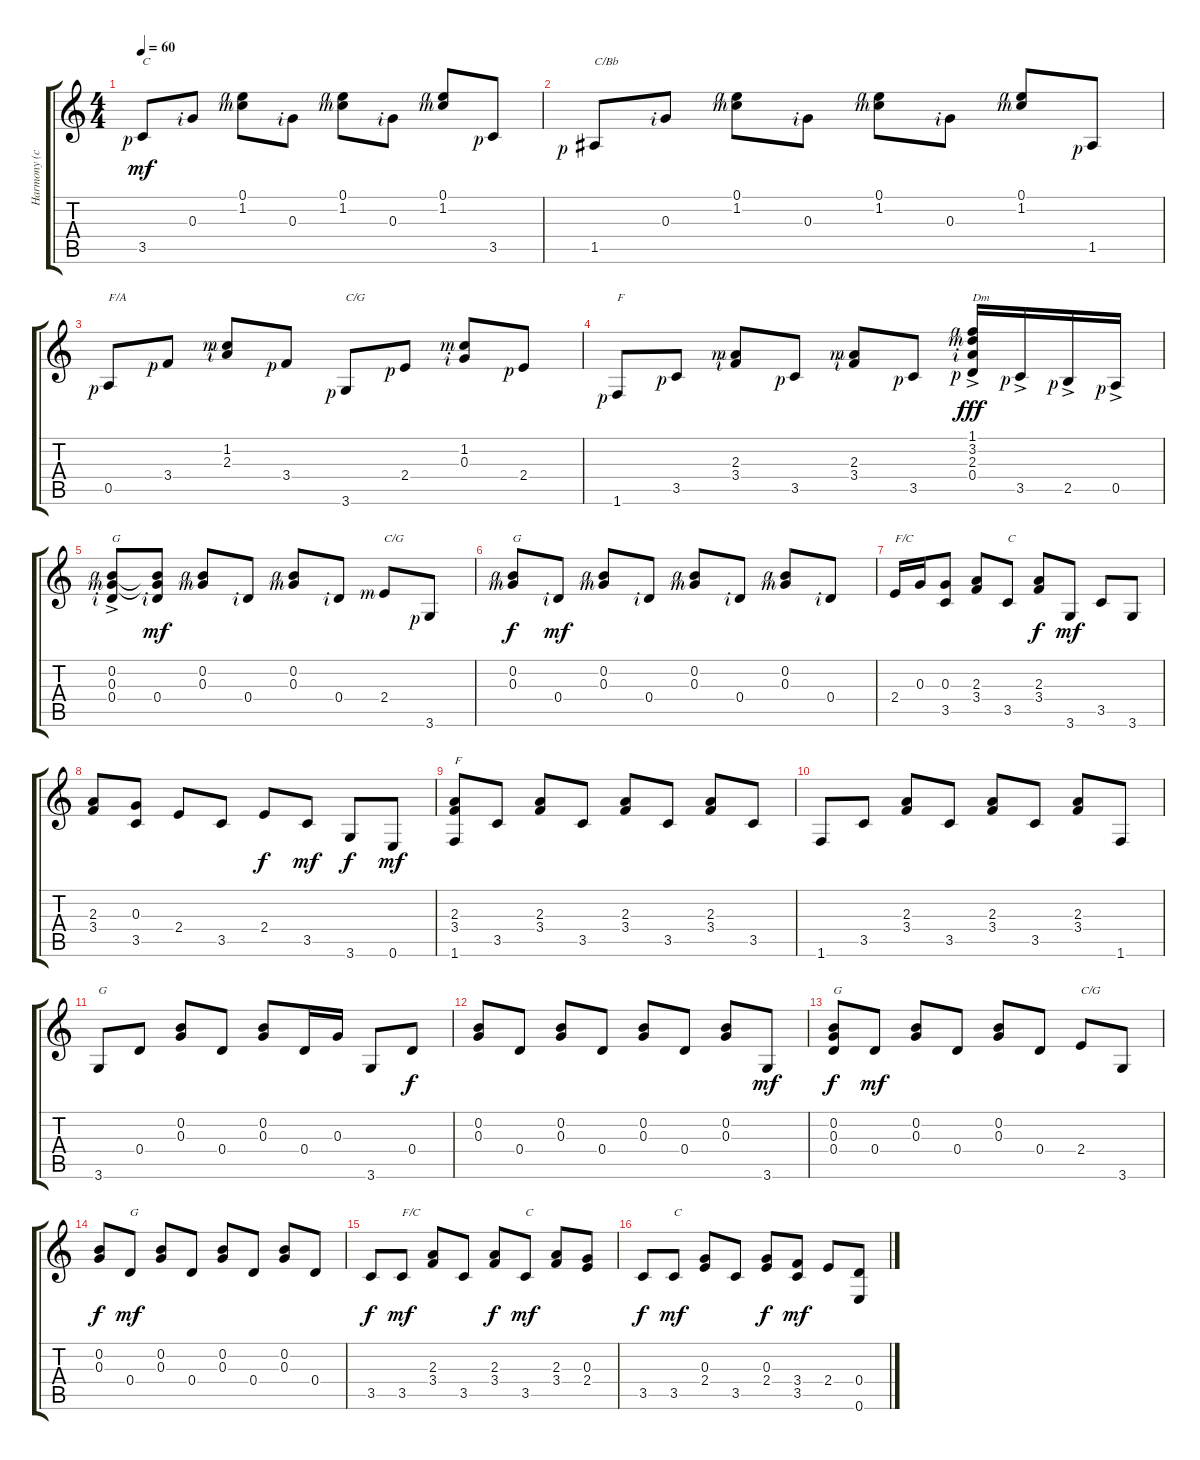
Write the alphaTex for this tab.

\track ("Harmony (chord arpeggios)" "Harmony (c") {instrument acousticguitarnylon}
\staff {score tabs}
\tuning (E4 B3 G3 D3 A2 E2) {hide}
\ts (4 4)
\tempo 60
\clef g2
\ks c
3.5{rf 1}.8{txt "C   " dy mf instrument acousticguitarnylon} 0.3{rf 2}.8 (0.1{rf 4} 1.2{rf 3}).8 0.3{rf 2}.8 (0.1{rf 4} 1.2{rf 3}).8 0.3{rf 2}.8 (0.1{rf 4} 1.2{rf 3}).8 3.5{rf 1}.8 |
1.5{rf 1}.8{txt "C/Bb"} 0.3{rf 2}.8 (0.1{rf 4} 1.2{rf 3}).8 0.3{rf 2}.8 (0.1{rf 4} 1.2{rf 3}).8 0.3{rf 2}.8 (0.1{rf 4} 1.2{rf 3}).8 1.5{rf 1}.8 |
0.5{rf 1}.8{txt "F/A"} 3.4{rf 1}.8 (1.2{rf 3} 2.3{rf 2}).8 3.4{rf 1}.8 3.6{rf 1}.8{txt "C/G"} 2.4{rf 1}.8 (1.2{rf 3} 0.3{rf 2}).8 2.4{rf 1}.8 |
1.6{rf 1}.8{txt "F"} 3.5{rf 1}.8 (2.3{rf 3} 3.4{rf 2}).8 3.5{rf 1}.8 (2.3{rf 3} 3.4{rf 2}).8 3.5{rf 1}.8 (1.1{ac rf 4} 3.2{ac rf 3} 2.3{ac rf 2} 0.4{ac rf 1}).16{txt "Dm" dy fff} 3.5{ac rf 1}.16 2.5{ac rf 1}.16 0.5{ac rf 1}.16 |
(0.2{ac rf 4} 0.3{ac rf 3} 0.4{ac rf 2}).8{txt "G"} (0.2{t} 0.3{t} 0.4{rf 2}).8{dy mf} (0.2{rf 4} 0.3{rf 3}).8 0.4{rf 2}.8 (0.2{rf 4} 0.3{rf 3}).8 0.4{rf 2}.8 2.4{rf 3}.8{txt "C/G"} 3.6{rf 1}.8 |
(0.2{rf 4} 0.3{rf 3}).8{txt "G" dy f} 0.4{rf 2}.8{dy mf} (0.2{rf 4} 0.3{rf 3}).8 0.4{rf 2}.8 (0.2{rf 4} 0.3{rf 3}).8 0.4{rf 2}.8 (0.2{rf 4} 0.3{rf 3}).8 0.4{rf 2}.8 |
2.4.16{txt "F/C"} 0.3.16 (0.3 3.5).8 (2.3 3.4).8 3.5.8{txt "C"} (2.3 3.4).8{dy f} 3.6.8{dy mf} 3.5.8 3.6.8 |
(2.3 3.4).8 (0.3 3.5).8 2.4.8 3.5.8 2.4.8{dy f} 3.5.8{dy mf} 3.6.8{dy f} 0.6.8{dy mf} |
(2.3 3.4 1.6).8{txt "F"} 3.5.8 (2.3 3.4).8 3.5.8 (2.3 3.4).8 3.5.8 (2.3 3.4).8 3.5.8 |
1.6.8 3.5.8 (2.3 3.4).8 3.5.8 (2.3 3.4).8 3.5.8 (2.3 3.4).8 1.6.8 |
3.6.8{txt "G"} 0.4.8 (0.2 0.3).8 0.4.8 (0.2 0.3).8 0.4.16 0.3.16 3.6.8 0.4.8{dy f} |
(0.2 0.3).8 0.4.8 (0.2 0.3).8 0.4.8 (0.2 0.3).8 0.4.8 (0.2 0.3).8 3.6.8{dy mf} |
(0.2 0.3 0.4).8{txt "G" dy f} 0.4.8{dy mf} (0.2 0.3).8 0.4.8 (0.2 0.3).8 0.4.8 2.4.8{txt "C/G"} 3.6.8 |
(0.2 0.3).8{dy f} 0.4.8{txt "G" dy mf} (0.2 0.3).8 0.4.8 (0.2 0.3).8 0.4.8 (0.2 0.3).8 0.4.8 |
3.5.8{dy f} 3.5.8{txt "F/C" dy mf} (2.3 3.4).8 3.5.8 (2.3 3.4).8{dy f} 3.5.8{txt "C" dy mf} (2.3 3.4).8 (0.3 2.4).8 |
3.5.8{dy f} 3.5.8{txt "C" dy mf} (0.3 2.4).8 3.5.8 (0.3 2.4).8{dy f} (3.4 3.5).8{dy mf} 2.4.8 (0.4 0.6).8
